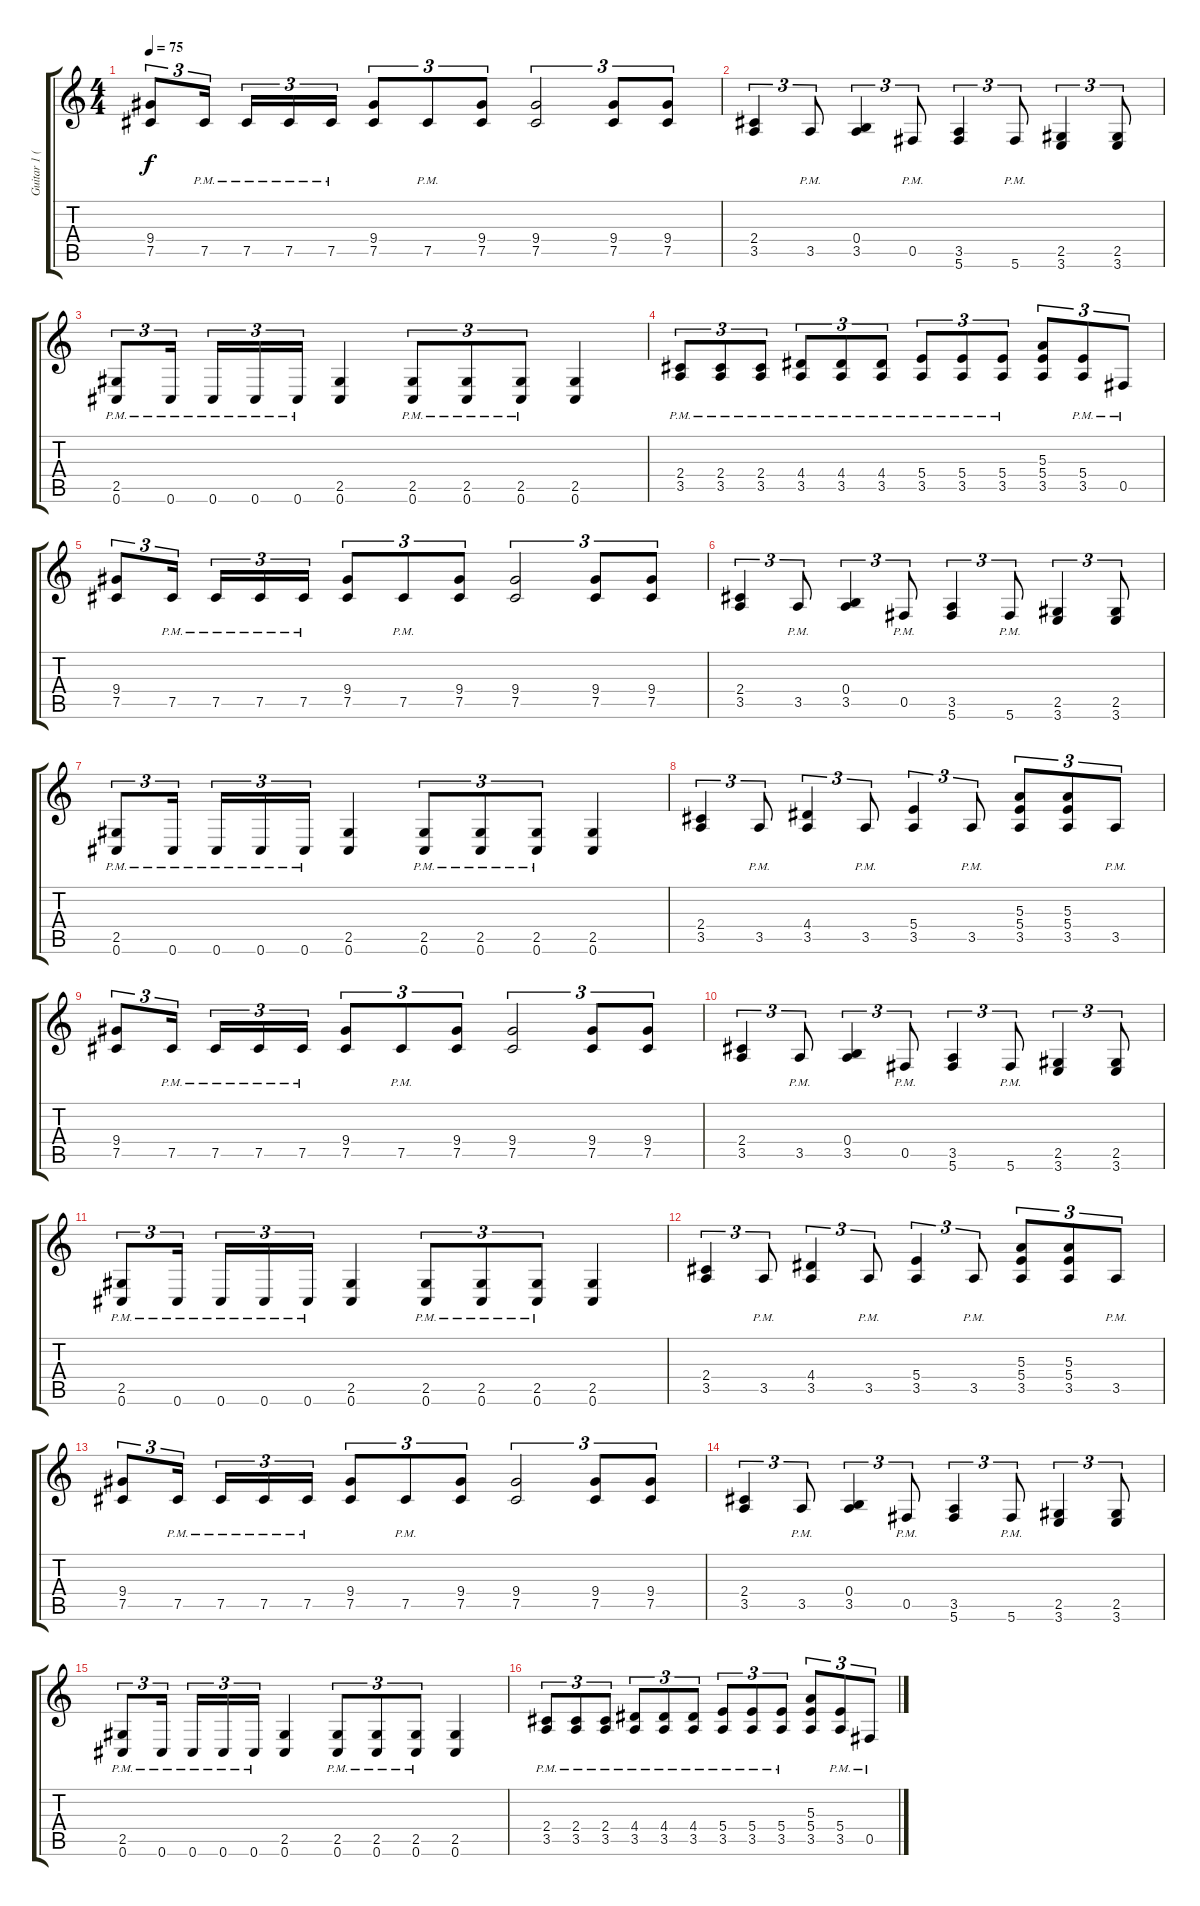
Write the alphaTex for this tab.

\track ("Guitar 1 (Distortion)" "Guitar 1 (") {instrument distortionguitar}
\staff {score tabs}
\tuning (Db4 Ab3 E3 B2 Gb2 Db2) {hide}
\ts (4 4)
\tempo 75
\clef g2
\ks c
(9.4 7.5).8{tu (3 2) dy f} 7.5{pm}.16{tu (3 2)} 7.5{pm}.16{tu (3 2)} 7.5{pm}.16{tu (3 2)} 7.5{pm}.16{tu (3 2)} (9.4 7.5).8{tu (3 2)} 7.5{pm}.8{tu (3 2)} (9.4 7.5).8{tu (3 2)} (9.4 7.5).2{tu (3 2)} (9.4 7.5).8{tu (3 2)} (9.4 7.5).8{tu (3 2)} |
(2.4 3.5).4{tu (3 2)} 3.5{pm}.8{tu (3 2)} (0.4 3.5).4{tu (3 2)} 0.5{pm}.8{tu (3 2)} (3.5 5.6).4{tu (3 2)} 5.6{pm}.8{tu (3 2)} (2.5 3.6).4{tu (3 2)} (2.5 3.6).8{tu (3 2)} |
(2.5{pm} 0.6{pm}).8{tu (3 2)} 0.6{pm}.16{tu (3 2)} 0.6{pm}.16{tu (3 2)} 0.6{pm}.16{tu (3 2)} 0.6{pm}.16{tu (3 2)} (2.5 0.6).4 (2.5{pm} 0.6{pm}).8{tu (3 2)} (2.5{pm} 0.6{pm}).8{tu (3 2)} (2.5{pm} 0.6{pm}).8{tu (3 2)} (2.5 0.6).4 |
(2.4{pm} 3.5{pm}).8{tu (3 2)} (2.4{pm} 3.5{pm}).8{tu (3 2)} (2.4{pm} 3.5{pm}).8{tu (3 2)} (4.4{pm} 3.5{pm}).8{tu (3 2)} (4.4{pm} 3.5{pm}).8{tu (3 2)} (4.4{pm} 3.5{pm}).8{tu (3 2)} (5.4{pm} 3.5{pm}).8{tu (3 2)} (5.4{pm} 3.5{pm}).8{tu (3 2)} (5.4{pm} 3.5{pm}).8{tu (3 2)} (5.3 5.4 3.5).8{tu (3 2)} (5.4{pm} 3.5{pm}).8{tu (3 2)} 0.5{pm}.8{tu (3 2)} |
(9.4 7.5).8{tu (3 2)} 7.5{pm}.16{tu (3 2)} 7.5{pm}.16{tu (3 2)} 7.5{pm}.16{tu (3 2)} 7.5{pm}.16{tu (3 2)} (9.4 7.5).8{tu (3 2)} 7.5{pm}.8{tu (3 2)} (9.4 7.5).8{tu (3 2)} (9.4 7.5).2{tu (3 2)} (9.4 7.5).8{tu (3 2)} (9.4 7.5).8{tu (3 2)} |
(2.4 3.5).4{tu (3 2)} 3.5{pm}.8{tu (3 2)} (0.4 3.5).4{tu (3 2)} 0.5{pm}.8{tu (3 2)} (3.5 5.6).4{tu (3 2)} 5.6{pm}.8{tu (3 2)} (2.5 3.6).4{tu (3 2)} (2.5 3.6).8{tu (3 2)} |
(2.5{pm} 0.6{pm}).8{tu (3 2)} 0.6{pm}.16{tu (3 2)} 0.6{pm}.16{tu (3 2)} 0.6{pm}.16{tu (3 2)} 0.6{pm}.16{tu (3 2)} (2.5 0.6).4 (2.5{pm} 0.6{pm}).8{tu (3 2)} (2.5{pm} 0.6{pm}).8{tu (3 2)} (2.5{pm} 0.6{pm}).8{tu (3 2)} (2.5 0.6).4 |
(2.4 3.5).4{tu (3 2)} 3.5{pm}.8{tu (3 2)} (4.4 3.5).4{tu (3 2)} 3.5{pm}.8{tu (3 2)} (5.4 3.5).4{tu (3 2)} 3.5{pm}.8{tu (3 2)} (5.3 5.4 3.5).8{tu (3 2)} (5.3 5.4 3.5).8{tu (3 2)} 3.5{pm}.8{tu (3 2)} |
(9.4 7.5).8{tu (3 2)} 7.5{pm}.16{tu (3 2)} 7.5{pm}.16{tu (3 2)} 7.5{pm}.16{tu (3 2)} 7.5{pm}.16{tu (3 2)} (9.4 7.5).8{tu (3 2)} 7.5{pm}.8{tu (3 2)} (9.4 7.5).8{tu (3 2)} (9.4 7.5).2{tu (3 2)} (9.4 7.5).8{tu (3 2)} (9.4 7.5).8{tu (3 2)} |
(2.4 3.5).4{tu (3 2)} 3.5{pm}.8{tu (3 2)} (0.4 3.5).4{tu (3 2)} 0.5{pm}.8{tu (3 2)} (3.5 5.6).4{tu (3 2)} 5.6{pm}.8{tu (3 2)} (2.5 3.6).4{tu (3 2)} (2.5 3.6).8{tu (3 2)} |
(2.5{pm} 0.6{pm}).8{tu (3 2)} 0.6{pm}.16{tu (3 2)} 0.6{pm}.16{tu (3 2)} 0.6{pm}.16{tu (3 2)} 0.6{pm}.16{tu (3 2)} (2.5 0.6).4 (2.5{pm} 0.6{pm}).8{tu (3 2)} (2.5{pm} 0.6{pm}).8{tu (3 2)} (2.5{pm} 0.6{pm}).8{tu (3 2)} (2.5 0.6).4 |
(2.4 3.5).4{tu (3 2)} 3.5{pm}.8{tu (3 2)} (4.4 3.5).4{tu (3 2)} 3.5{pm}.8{tu (3 2)} (5.4 3.5).4{tu (3 2)} 3.5{pm}.8{tu (3 2)} (5.3 5.4 3.5).8{tu (3 2)} (5.3 5.4 3.5).8{tu (3 2)} 3.5{pm}.8{tu (3 2)} |
(9.4 7.5).8{tu (3 2)} 7.5{pm}.16{tu (3 2)} 7.5{pm}.16{tu (3 2)} 7.5{pm}.16{tu (3 2)} 7.5{pm}.16{tu (3 2)} (9.4 7.5).8{tu (3 2)} 7.5{pm}.8{tu (3 2)} (9.4 7.5).8{tu (3 2)} (9.4 7.5).2{tu (3 2)} (9.4 7.5).8{tu (3 2)} (9.4 7.5).8{tu (3 2)} |
(2.4 3.5).4{tu (3 2)} 3.5{pm}.8{tu (3 2)} (0.4 3.5).4{tu (3 2)} 0.5{pm}.8{tu (3 2)} (3.5 5.6).4{tu (3 2)} 5.6{pm}.8{tu (3 2)} (2.5 3.6).4{tu (3 2)} (2.5 3.6).8{tu (3 2)} |
(2.5{pm} 0.6{pm}).8{tu (3 2)} 0.6{pm}.16{tu (3 2)} 0.6{pm}.16{tu (3 2)} 0.6{pm}.16{tu (3 2)} 0.6{pm}.16{tu (3 2)} (2.5 0.6).4 (2.5{pm} 0.6{pm}).8{tu (3 2)} (2.5{pm} 0.6{pm}).8{tu (3 2)} (2.5{pm} 0.6{pm}).8{tu (3 2)} (2.5 0.6).4 |
(2.4{pm} 3.5{pm}).8{tu (3 2)} (2.4{pm} 3.5{pm}).8{tu (3 2)} (2.4{pm} 3.5{pm}).8{tu (3 2)} (4.4{pm} 3.5{pm}).8{tu (3 2)} (4.4{pm} 3.5{pm}).8{tu (3 2)} (4.4{pm} 3.5{pm}).8{tu (3 2)} (5.4{pm} 3.5{pm}).8{tu (3 2)} (5.4{pm} 3.5{pm}).8{tu (3 2)} (5.4{pm} 3.5{pm}).8{tu (3 2)} (5.3 5.4 3.5).8{tu (3 2)} (5.4{pm} 3.5{pm}).8{tu (3 2)} 0.5{pm}.8{tu (3 2)}
